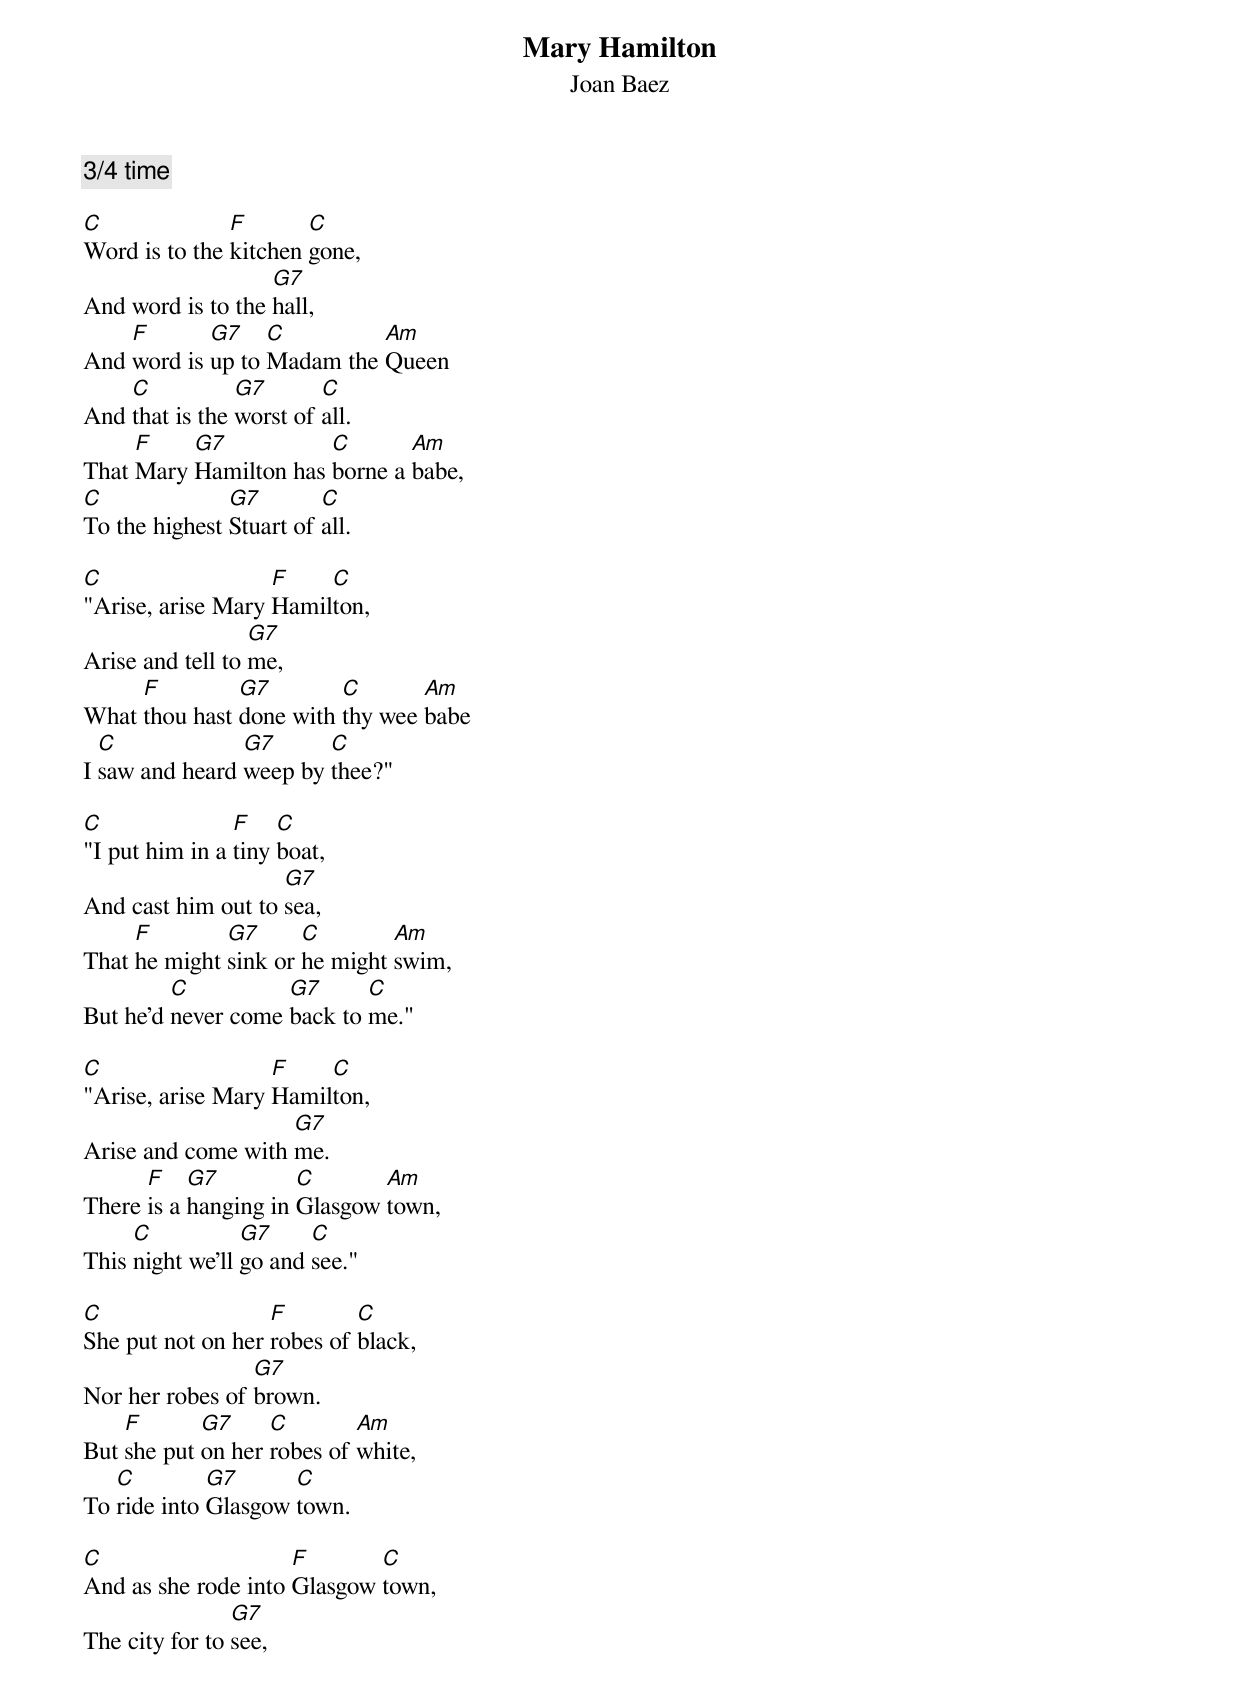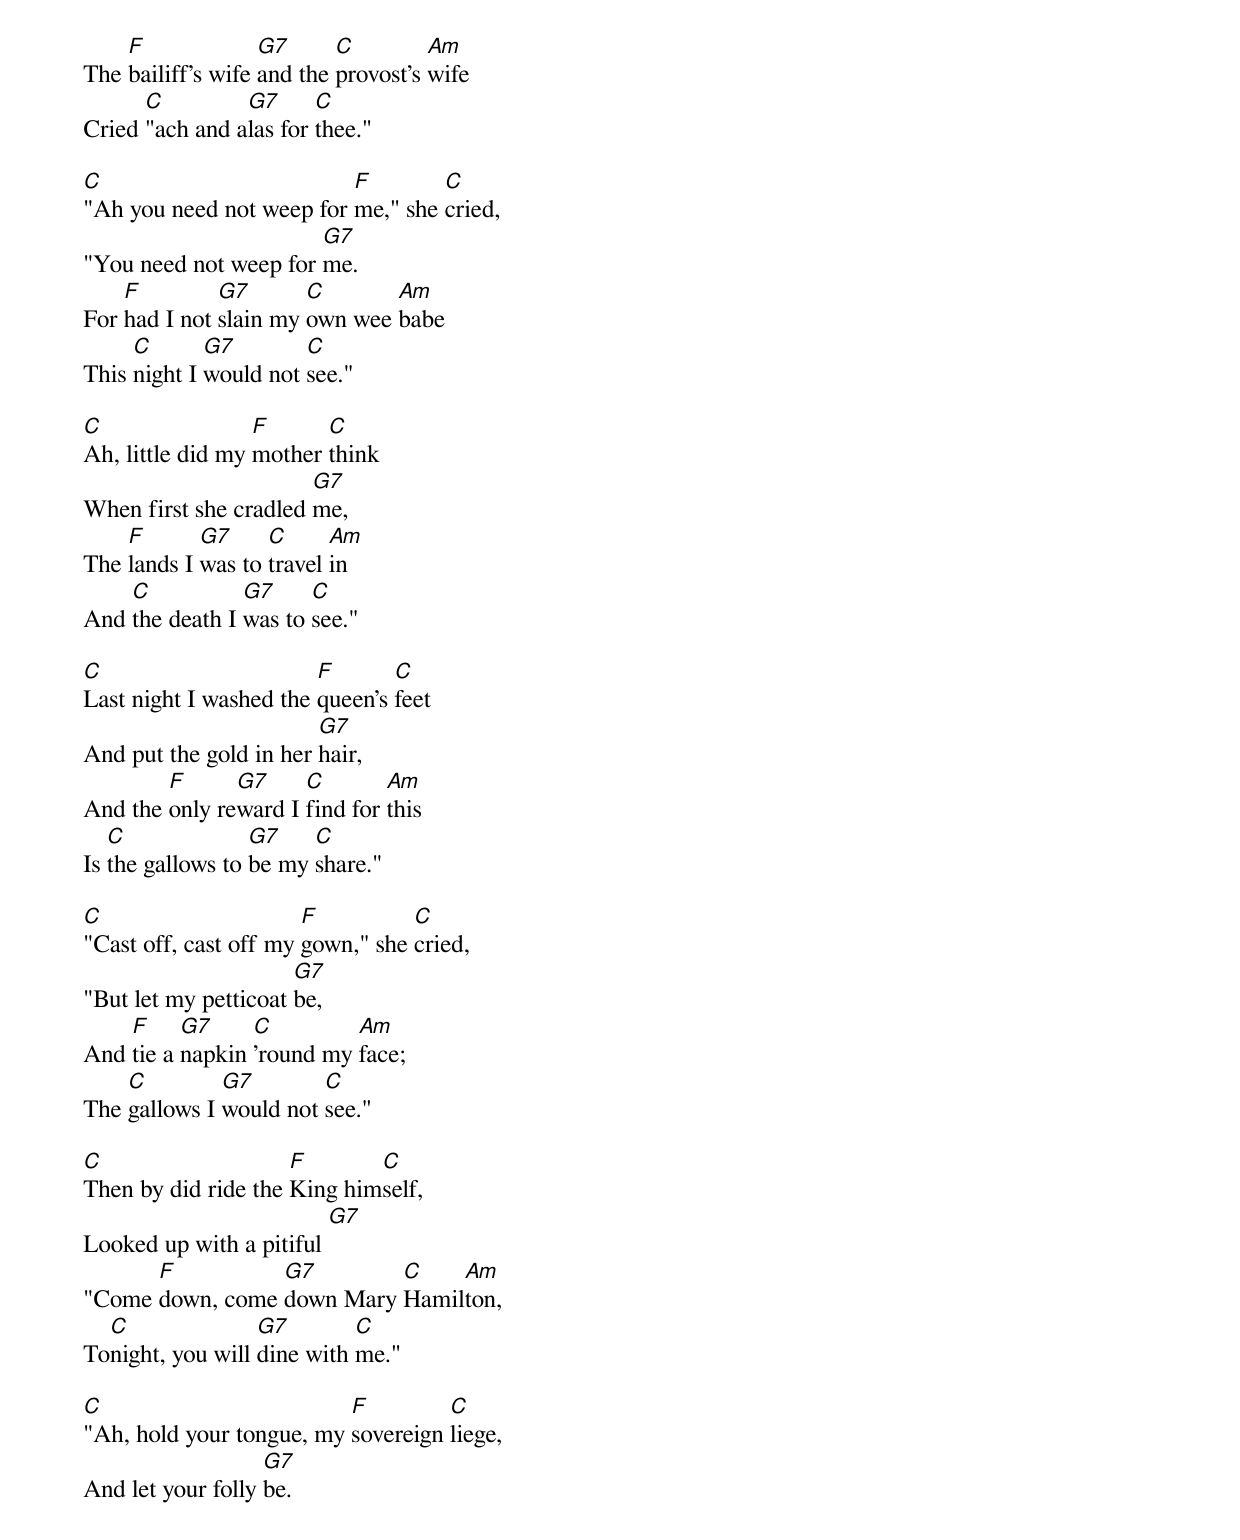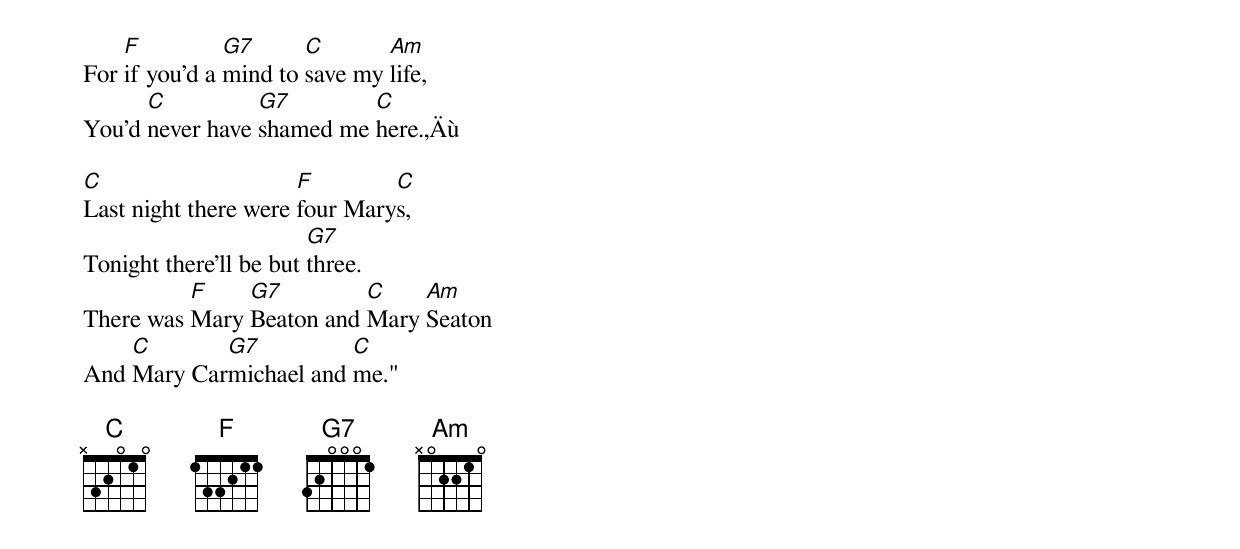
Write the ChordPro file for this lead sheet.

{title: Mary Hamilton}
{subtitle: Joan Baez}
{c:  [3/4 time]}

[C]Word is to the [F]kitchen [C]gone,
And word is to the [G7]hall,
And [F]word is [G7]up to [C]Madam the [Am]Queen
And [C]that is the [G7]worst of [C]all.
That [F]Mary [G7]Hamilton has [C]borne a [Am]babe,
[C]To the highest [G7]Stuart of [C]all.

[C]"Arise, arise Mary [F]Hamil[C]ton,
Arise and tell to [G7]me,
What [F]thou hast [G7]done with [C]thy wee [Am]babe
I [C]saw and heard [G7]weep by [C]thee?"

[C]"I put him in a [F]tiny [C]boat,
And cast him out to [G7]sea,
That [F]he might [G7]sink or [C]he might [Am]swim,
But he'd [C]never come [G7]back to [C]me."

[C]"Arise, arise Mary [F]Hamil[C]ton,
Arise and come with [G7]me.
There [F]is a [G7]hanging in [C]Glasgow [Am]town,
This [C]night we'll [G7]go and [C]see."

[C]She put not on her [F]robes of [C]black,
Nor her robes of [G7]brown.
But [F]she put [G7]on her [C]robes of [Am]white,
To [C]ride into [G7]Glasgow [C]town.

[C]And as she rode into [F]Glasgow [C]town,
The city for to [G7]see,
The [F]bailiff's wife [G7]and the [C]provost's [Am]wife
Cried [C]"ach and a[G7]las for [C]thee."

[C]"Ah you need not weep for [F]me," she [C]cried,
"You need not weep for [G7]me.
For [F]had I not [G7]slain my [C]own wee [Am]babe
This [C]night I [G7]would not [C]see."

[C]Ah, little did my [F]mother [C]think
When first she cradled [G7]me,
The [F]lands I [G7]was to [C]travel [Am]in
And [C]the death I [G7]was to [C]see."

[C]Last night I washed the [F]queen's [C]feet
And put the gold in her [G7]hair,
And the [F]only re[G7]ward I [C]find for [Am]this
Is [C]the gallows to [G7]be my [C]share."

[C]"Cast off, cast off my [F]gown," she [C]cried,
"But let my petticoat [G7]be,
And [F]tie a [G7]napkin [C]'round my [Am]face;
The [C]gallows I [G7]would not [C]see."

[C]Then by did ride the [F]King him[C]self,
Looked up with a pitiful [G7]
"Come [F]down, come [G7]down Mary [C]Hamil[Am]ton,
To[C]night, you will [G7]dine with [C]me."

[C]"Ah, hold your tongue, my [F]sovereign [C]liege,
And let your folly [G7]be.
For [F]if you'd a [G7]mind to [C]save my [Am]life,
You'd [C]never have [G7]shamed me [C]here.‚Äù

[C]Last night there were [F]four Mary[C]s,
Tonight there'll be but [G7]three.
There was [F]Mary [G7]Beaton and [C]Mary [Am]Seaton
And [C]Mary Car[G7]michael and [C]me."
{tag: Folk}

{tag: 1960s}
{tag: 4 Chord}
